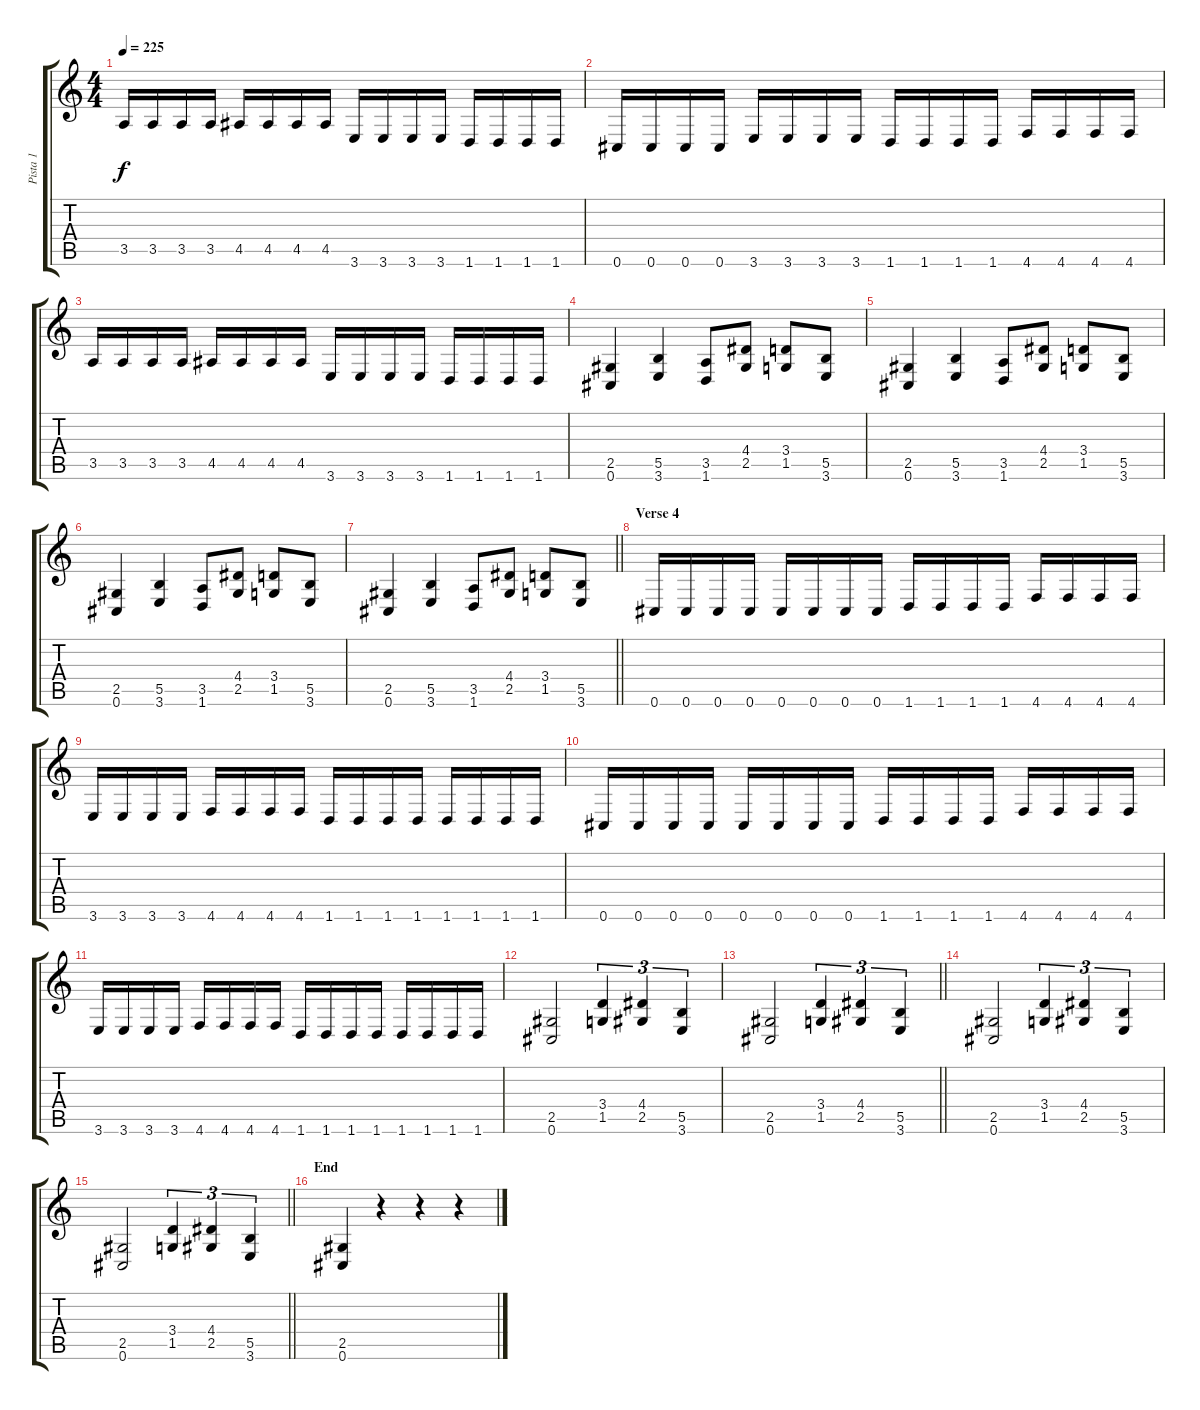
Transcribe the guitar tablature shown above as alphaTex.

\track ("Pista 1" "Pista 1") {instrument distortionguitar}
\staff {score tabs}
\tuning (Db4 Ab3 E3 B2 Gb2 Db2) {hide}
\ts (4 4)
\tempo 225
\clef g2
\ks c
3.5.16{dy f} 3.5.16 3.5.16 3.5.16 4.5.16 4.5.16 4.5.16 4.5.16 3.6.16 3.6.16 3.6.16 3.6.16 1.6.16 1.6.16 1.6.16 1.6.16 |
0.6.16 0.6.16 0.6.16 0.6.16 3.6.16 3.6.16 3.6.16 3.6.16 1.6.16 1.6.16 1.6.16 1.6.16 4.6.16 4.6.16 4.6.16 4.6.16 |
3.5.16 3.5.16 3.5.16 3.5.16 4.5.16 4.5.16 4.5.16 4.5.16 3.6.16 3.6.16 3.6.16 3.6.16 1.6.16 1.6.16 1.6.16 1.6.16 |
(2.5 0.6).4 (5.5 3.6).4 (3.5 1.6).8 (4.4 2.5).8 (3.4 1.5).8 (5.5 3.6).8 |
(2.5 0.6).4 (5.5 3.6).4 (3.5 1.6).8 (4.4 2.5).8 (3.4 1.5).8 (5.5 3.6).8 |
(2.5 0.6).4 (5.5 3.6).4 (3.5 1.6).8 (4.4 2.5).8 (3.4 1.5).8 (5.5 3.6).8 |
\barLineRight lightlight
(2.5 0.6).4 (5.5 3.6).4 (3.5 1.6).8 (4.4 2.5).8 (3.4 1.5).8 (5.5 3.6).8 |
\section ("" "Verse 4")
0.6.16 0.6.16 0.6.16 0.6.16 0.6.16 0.6.16 0.6.16 0.6.16 1.6.16 1.6.16 1.6.16 1.6.16 4.6.16 4.6.16 4.6.16 4.6.16 |
3.6.16 3.6.16 3.6.16 3.6.16 4.6.16 4.6.16 4.6.16 4.6.16 1.6.16 1.6.16 1.6.16 1.6.16 1.6.16 1.6.16 1.6.16 1.6.16 |
0.6.16 0.6.16 0.6.16 0.6.16 0.6.16 0.6.16 0.6.16 0.6.16 1.6.16 1.6.16 1.6.16 1.6.16 4.6.16 4.6.16 4.6.16 4.6.16 |
3.6.16 3.6.16 3.6.16 3.6.16 4.6.16 4.6.16 4.6.16 4.6.16 1.6.16 1.6.16 1.6.16 1.6.16 1.6.16 1.6.16 1.6.16 1.6.16 |
(2.5 0.6).2 (3.4 1.5).4{tu (3 2)} (4.4 2.5).4{tu (3 2)} (5.5 3.6).4{tu (3 2)} |
\barLineRight lightlight
(2.5 0.6).2 (3.4 1.5).4{tu (3 2)} (4.4 2.5).4{tu (3 2)} (5.5 3.6).4{tu (3 2)} |
(2.5 0.6).2 (3.4 1.5).4{tu (3 2)} (4.4 2.5).4{tu (3 2)} (5.5 3.6).4{tu (3 2)} |
\barLineRight lightlight
(2.5 0.6).2 (3.4 1.5).4{tu (3 2)} (4.4 2.5).4{tu (3 2)} (5.5 3.6).4{tu (3 2)} |
\section ("" "End")
(2.5 0.6).4 r.4 r.4 r.4
